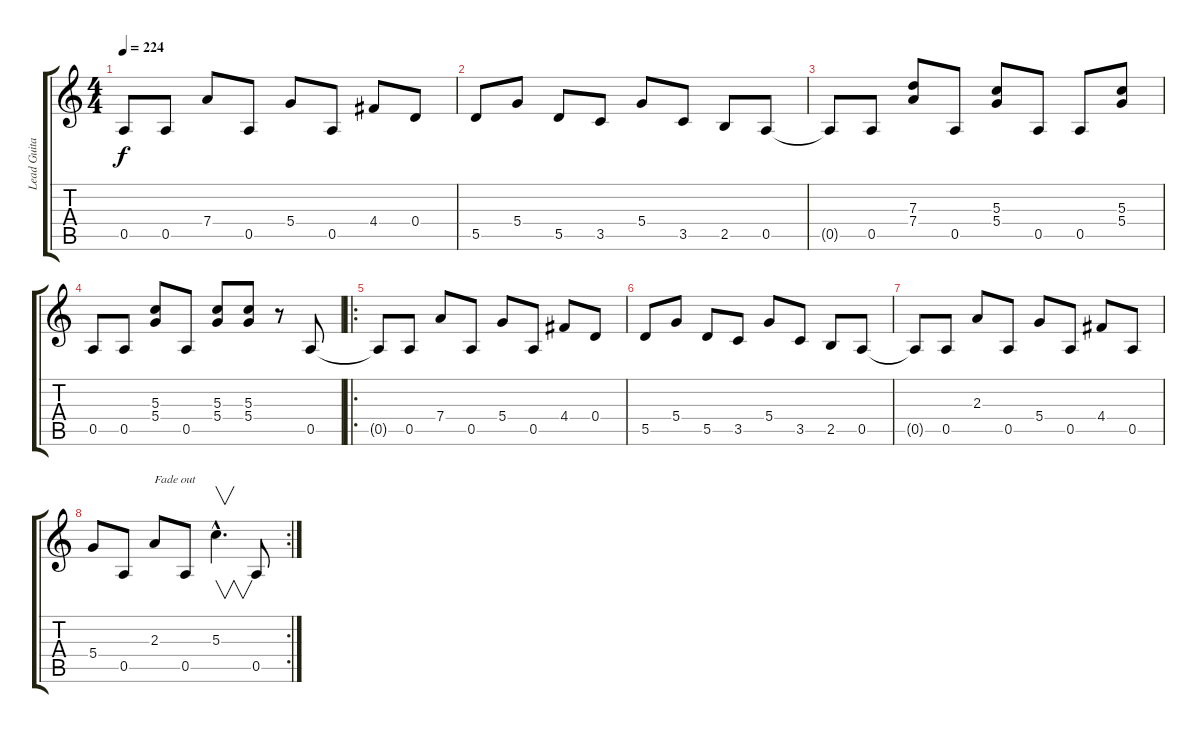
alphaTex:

\track ("Lead Guitar" "Lead Guita") {instrument distortionguitar}
\staff {score tabs}
\tuning (E4 B3 G3 D3 A2 E2) {hide}
\ts (4 4)
\tempo 224
\clef g2
\ks c
0.5{t}.8{dy f} 0.5.8 7.4.8 0.5.8 5.4.8 0.5.8 4.4.8 0.4.8 |
5.5.8 5.4.8 5.5.8 3.5.8 5.4.8 3.5.8 2.5.8 0.5.8 |
0.5{t}.8 0.5.8 (7.3 7.4).8 0.5.8 (5.3 5.4).8 0.5.8 0.5.8 (5.3 5.4).8 |
0.5.8 0.5.8 (5.3 5.4).8 0.5.8 (5.3 5.4).8 (5.3 5.4).8 r.8 0.5.8 |
\ro
0.5{t}.8 0.5.8 7.4.8 0.5.8 5.4.8 0.5.8 4.4.8 0.4.8 |
5.5.8 5.4.8 5.5.8 3.5.8 5.4.8 3.5.8 2.5.8 0.5.8 |
0.5{t}.8 0.5.8 2.3.8 0.5.8 5.4.8 0.5.8 4.4.8 0.5.8 |
\rc 2
5.4.8 0.5.8 2.3.8{txt "Fade out"} 0.5.8 5.3{hac}.4{v d} 0.5.8
